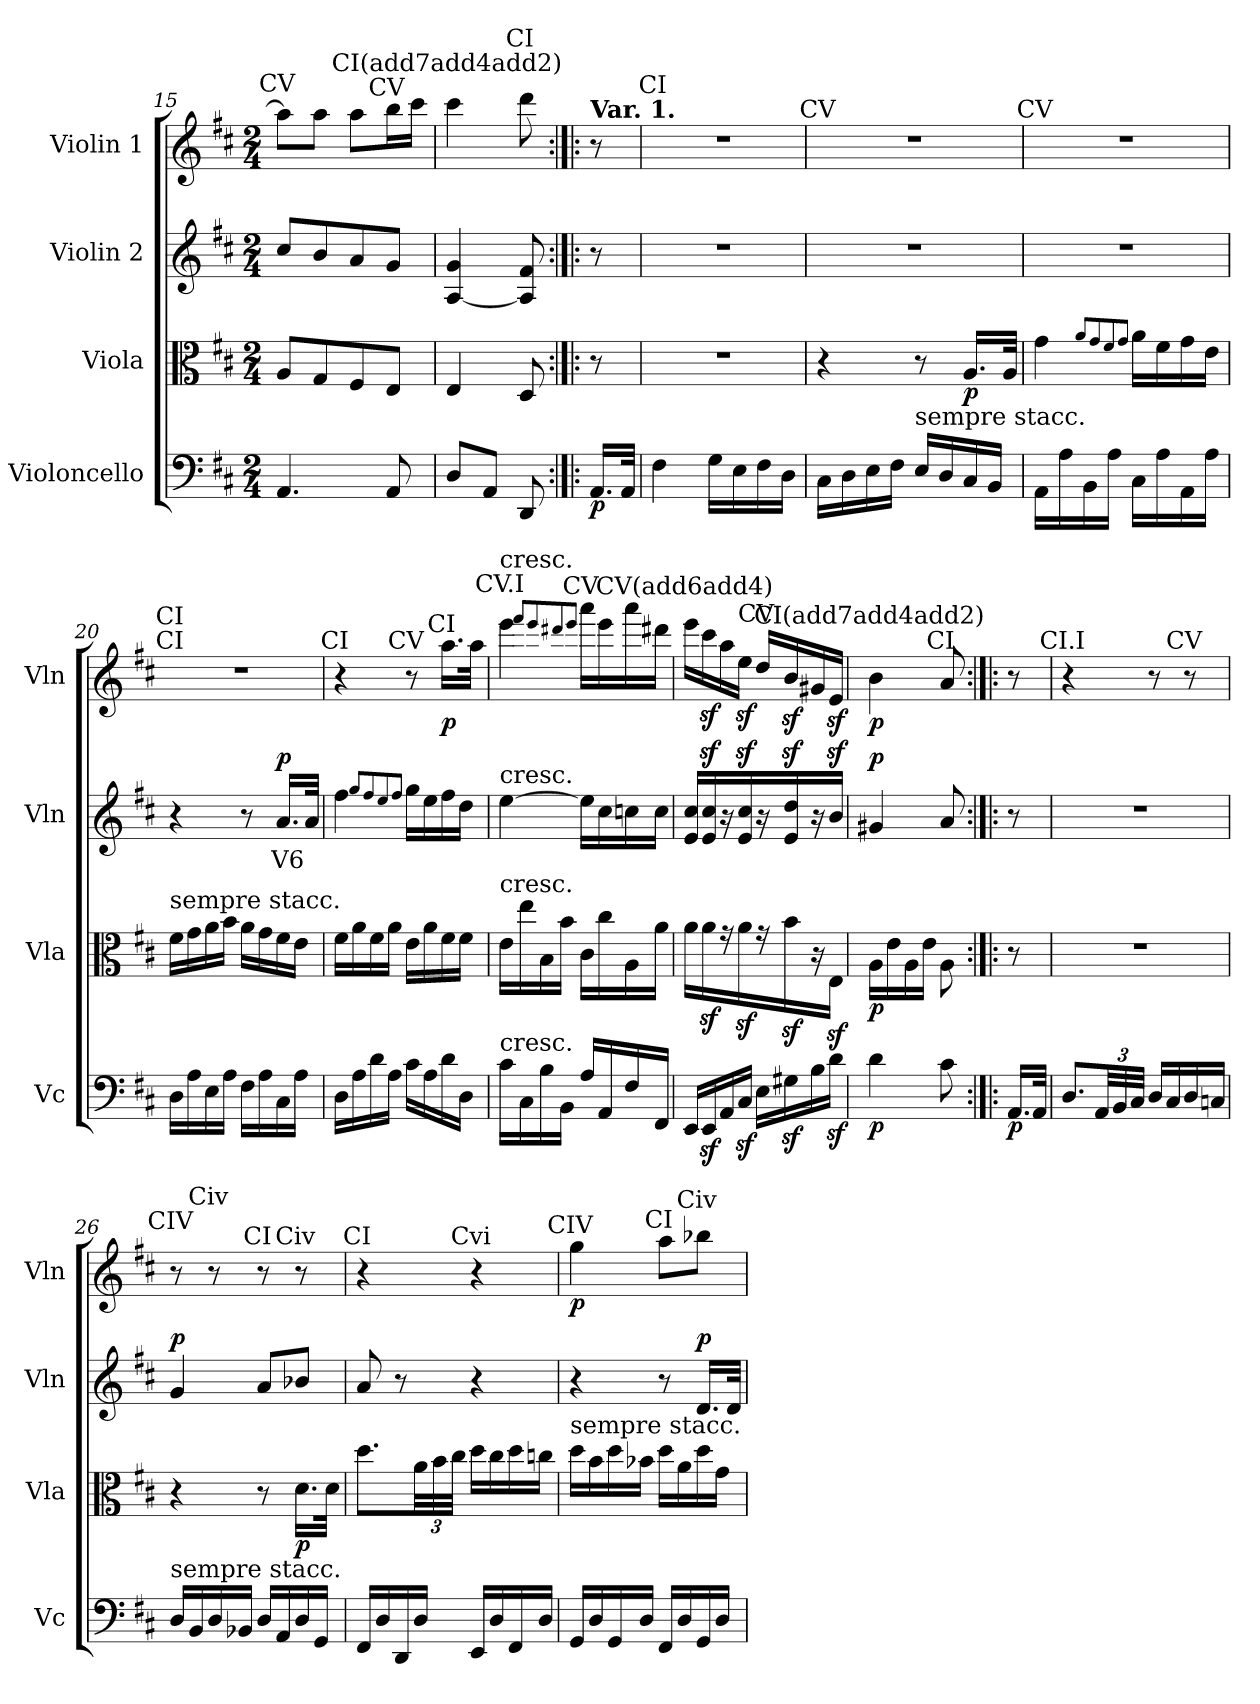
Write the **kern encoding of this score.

**kern	**dynam	**kern	**dynam	**kern	**text	**dynam	**kern	**dynam
*part4	*part4	*part3	*part3	*part2	*part2	*part2	*part1	*part1
*staff4	*staff4	*staff3	*staff3	*staff2	*staff2	*staff2	*staff1	*staff1
*I"Violoncello	*	*I"Viola	*	*I"Violin 2	*	*	*I"Violin 1	*
*I'Vc	*	*I'Vla	*	*I'Vln	*	*	*I'Vln	*
*clefF4	*	*clefC3	*	*clefG2	*	*	*clefG2	*
*k[f#c#]	*	*k[f#c#]	*	*k[f#c#]	*	*	*k[f#c#]	*
*D:	*	*D:	*	*D:	*	*	*D:	*
*M2/4	*	*M2/4	*	*M2/4	*	*	*M2/4	*
=15	=15	=15	=15	=15	=15	=15	=15	=15
!	!	!	!	!	!	!	!LO:TX:a:cj:t=CV	!
4.AA/	.	8A/L	.	8cc#/L	.	.	8aa\L]	.
.	.	8G/	.	8b/	.	.	8aa\J	.
.	.	8F#/	.	8a/	.	.	8aa\L	.
!	!	!	!	!	!	!	!LO:TX:a:cj:t=CV	!
8AA/	.	8E/J	.	8g/J	.	.	16bb\L	.
.	.	.	.	.	.	.	16ccc#\JJ	.
=16	=16	=16	=16	=16	=16	=16	=16	=16
!	!	!	!	!	!	!	!LO:TX:a:cj:t=CI(add7add4add2)	!
8D/L	.	4E/	.	[4A/ 4g/	.	.	4ccc#\	.
8AA/J	.	.	.	.	.	.	.	.
!	!	!	!	!	!	!	!LO:TX:a:cj:t=CI	!
8DD/	.	8D/	.	8A/] 8f#/	.	.	8ddd\	.
=16X2:|!|:	=16X2:|!|:	=16X2:|!|:	=16X2:|!|:	=16X2:|!|:	=16X2:|!|:	=16X2:|!|:	=16X2:|!|:	=16X2:|!|:
!	!	!	!	!	!	!	!LO:TX:a:B:t=Var. 1.	!
!	!LO:DY:b	!	!	!	!	!	!	!
16.AA/LL	p	8r	.	8r	.	.	8r	.
32AA/JJk	.	.	.	.	.	.	.	.
!!LO:PB:g=z
=17	=17	=17	=17	=17	=17	=17	=17	=17
!	!	!	!	!	!	!	!LO:TX:a:cj:t=CI	!
4F#\	.	2r	.	2r	.	.	2r	.
16G\LL	.	.	.	.	.	.	.	.
16E\	.	.	.	.	.	.	.	.
16F#\	.	.	.	.	.	.	.	.
16D\JJ	.	.	.	.	.	.	.	.
!!LO:PB:g=z
=18	=18	=18	=18	=18	=18	=18	=18	=18
!	!	!	!	!	!	!	!LO:TX:a:cj:t=CV	!
16C#\LL	.	4r	.	2r	.	.	2r	.
16D\	.	.	.	.	.	.	.	.
16E\	.	.	.	.	.	.	.	.
16F#\JJ	.	.	.	.	.	.	.	.
!LO:TX:a:t=sempre stacc.	!	!	!	!	!	!	!	!
16E/LL	.	8r	.	.	.	.	.	.
16D/	.	.	.	.	.	.	.	.
!	!	!	!LO:DY:b	!	!	!	!	!
16C#/	.	16.A/LL	p	.	.	.	.	.
16BB/JJ	.	.	.	.	.	.	.	.
.	.	32A/JJk	.	.	.	.	.	.
=19	=19	=19	=19	=19	=19	=19	=19	=19
!	!	!	!	!	!	!	!LO:TX:a:cj:t=CV	!
16AA\LL	.	4g\	.	2r	.	.	2r	.
16A\	.	.	.	.	.	.	.	.
16BB\	.	.	.	.	.	.	.	.
16A\JJ	.	.	.	.	.	.	.	.
.	.	8qa/L	.	.	.	.	.	.
.	.	8qg/	.	.	.	.	.	.
.	.	8qf#/	.	.	.	.	.	.
.	.	8qg/J	.	.	.	.	.	.
16C#\LL	.	16a\LL	.	.	.	.	.	.
16A\	.	16f#\	.	.	.	.	.	.
16AA\	.	16g\	.	.	.	.	.	.
16A\JJ	.	16e\JJ	.	.	.	.	.	.
=20	=20	=20	=20	=20	=20	=20	=20	=20
!	!	!	!	!	!	!	!LO:TX:a:cj:t=CI	!
!	!	!	!	!	!	!	!LO:TX:a:cj:t=CI	!
!	!	!LO:TX:a:t=sempre stacc.	!	!	!	!	!	!
16D\LL	.	16f#\LL	.	4r	.	.	2r	.
16A\	.	16g\	.	.	.	.	.	.
16E\	.	16a\	.	.	.	.	.	.
16A\JJ	.	16b\JJ	.	.	.	.	.	.
16F#\LL	.	16a\LL	.	8r	.	.	.	.
16A\	.	16g\	.	.	.	.	.	.
!	!	!	!	!	!LO:LY:b	!LO:DY:b	!	!
16C#\	.	16f#\	.	16.a/LL	V6	p	.	.
16A\JJ	.	16e\JJ	.	.	.	.	.	.
.	.	.	.	32a/JJk	.	.	.	.
=21	=21	=21	=21	=21	=21	=21	=21	=21
!	!	!	!	!	!	!	!LO:TX:a:cj:t=CI	!
16D\LL	.	16f#\LL	.	4ff#\	.	.	4r	.
16A\	.	16a\	.	.	.	.	.	.
16d\	.	16f#\	.	.	.	.	.	.
16A\JJ	.	16a\JJ	.	.	.	.	.	.
.	.	.	.	8qgg/L	.	.	.	.
.	.	.	.	8qff#/	.	.	.	.
.	.	.	.	8qee/	.	.	.	.
.	.	.	.	8qff#/J	.	.	.	.
!	!	!	!	!	!	!	!LO:TX:a:cj:t=CV	!
16c#\LL	.	16e\LL	.	16gg\LL	.	.	8r	.
16A\	.	16a\	.	16ee\	.	.	.	.
!	!	!	!	!	!	!	!LO:TX:a:cj:t=CI	!
!	!	!	!	!	!	!	!	!LO:DY:b
16d\	.	16f#\	.	16ff#\	.	.	16.aa\LL	p
16D\JJ	.	16f#\JJ	.	16dd\JJ	.	.	.	.
.	.	.	.	.	.	.	32aa\JJk	.
!!LO:LB:g=z
=22	=22	=22	=22	=22	=22	=22	=22	=22
!	!	!	!	!	!	!	!LO:TX:a:cj:t=CV.I	!
!	!	!	!	!	!	!	!LO:TX:a:t=cresc.	!
!	!	!	!	!LO:TX:a:t=cresc.	!	!	!	!
!	!	!LO:TX:a:t=cresc.	!	!	!	!	!	!
!LO:TX:a:t=cresc.	!	!	!	!	!	!	!	!
16c#\LL	.	16e\LL	.	[4ee\	.	.	4eee\	.
16C#\	.	16ee\	.	.	.	.	.	.
16B\	.	16B\	.	.	.	.	.	.
16BB\JJ	.	16b\JJ	.	.	.	.	.	.
.	.	.	.	.	.	.	8qfff#/L	.
.	.	.	.	.	.	.	8qeee/	.
.	.	.	.	.	.	.	8qddd#X/	.
.	.	.	.	.	.	.	8qeee/J	.
!	!	!	!	!	!	!	!LO:TX:a:cj:t=CV	!
16A/LL	.	16c#\LL	.	16ee\LL]	.	.	16aaa\LL	.
16AA/	.	16cc#\	.	16cc#\	.	.	16eee\	.
16F#/	.	16A\	.	16ccn\	.	.	16aaa\	.
16FF#/JJ	.	16a\JJ	.	16cc\JJ	.	.	16ddd#\JJ	.
=23	=23	=23	=23	=23	=23	=23	=23	=23
!	!	!	!	!	!	!	!LO:TX:a:cj:t=CV(add6add4)	!
16EE/LL	.	16a\LL	.	16e/ 16cc#/LL	.	.	16eee\LL	.
16EEz</	.	16az<\J	.	16e/z< 16cc#/z<J	.	.	16ccc#z<\	.
16AA/	.	16r	.	16r	.	.	16aa\	.
16C#z</JJ	.	16az<\k	.	16e/z< 16cc#/z<k	.	.	16eez<\JJ	.
!	!	!	!	!	!	!	!LO:TX:a:cj:t=CV	!
16E\LL	.	16r	.	16r	.	.	16dd/LL	.
16G#Xz<\	.	16bz<\k	.	16e/z< 16dd/z<k	.	.	16bz</	.
16B\	.	16r	.	16r	.	.	16g#X/	.
16dz<\JJ	.	16Ez<\Jk	.	16bz</Jk	.	.	16ez</JJ	.
=24	=24	=24	=24	=24	=24	=24	=24	=24
!	!	!	!	!	!	!	!LO:TX:a:cj:t=CI(add7add4add2)	!
!	!LO:DY:b	!	!LO:DY:b	!	!	!LO:DY:b	!	!LO:DY:b
4d\	p	16A\LL	p	4g#X/	.	p	4b\	p
.	.	16e\	.	.	.	.	.	.
.	.	16A\	.	.	.	.	.	.
.	.	16e\JJ	.	.	.	.	.	.
!	!	!	!	!	!	!	!LO:TX:a:cj:t=CI	!
8c#\	.	8A\	.	8a/	.	.	8a/	.
=24X3:|!|:	=24X3:|!|:	=24X3:|!|:	=24X3:|!|:	=24X3:|!|:	=24X3:|!|:	=24X3:|!|:	=24X3:|!|:	=24X3:|!|:
!	!LO:DY:b	!	!	!	!	!	!	!
16.AA/LL	p	8r	.	8r	.	.	8r	.
32AA/JJk	.	.	.	.	.	.	.	.
!!LO:PB:g=z
=25	=25	=25	=25	=25	=25	=25	=25	=25
!	!	!	!	!	!	!	!LO:TX:a:cj:t=CI.I	!
8.D/L	.	2r	.	2r	.	.	4r	.
*Xbrackettup	*	*	*	*	*	*	*	*
48AA/LL	.	.	.	.	.	.	.	.
48BB/	.	.	.	.	.	.	.	.
48C#/JJJ	.	.	.	.	.	.	.	.
16D/LL	.	.	.	.	.	.	8r	.
16C#/	.	.	.	.	.	.	.	.
!	!	!	!	!	!	!	!LO:TX:a:cj:t=CV	!
16D/	.	.	.	.	.	.	8r	.
16Cn/JJ	.	.	.	.	.	.	.	.
!!LO:LB:g=z
=26	=26	=26	=26	=26	=26	=26	=26	=26
!	!	!	!	!	!	!	!LO:TX:a:cj:t=CIV	!
!LO:TX:a:t=sempre stacc.	!	!	!	!	!	!	!	!
!	!	!	!	!	!	!LO:DY:b	!	!
16D/LL	.	4r	.	4g/	.	p	8r	.
16BB/	.	.	.	.	.	.	.	.
!	!	!	!	!	!	!	!LO:TX:a:cj:t=Civ	!
16D/	.	.	.	.	.	.	8r	.
16BB-X/JJ	.	.	.	.	.	.	.	.
!	!	!	!	!	!	!	!LO:TX:a:cj:t=CI	!
16D/LL	.	8r	.	8a/L	.	.	8r	.
16AA/	.	.	.	.	.	.	.	.
!	!	!	!	!	!	!	!LO:TX:a:cj:t=Civ	!
!	!	!	!LO:DY:b	!	!	!	!	!
16D/	.	16.d\LL	p	8b-X/J	.	.	8r	.
16GG/JJ	.	.	.	.	.	.	.	.
.	.	32d\JJk	.	.	.	.	.	.
=27	=27	=27	=27	=27	=27	=27	=27	=27
!	!	!	!	!	!	!	!LO:TX:a:cj:t=CI	!
16FF#/LL	.	8.dd\L	.	8a/	.	.	4r	.
16D/	.	.	.	.	.	.	.	.
16DD/	.	.	.	8r	.	.	.	.
*	*	*Xbrackettup	*	*	*	*	*	*
16D/JJ	.	48a\LL	.	.	.	.	.	.
.	.	48b\	.	.	.	.	.	.
.	.	48cc#\JJJ	.	.	.	.	.	.
!	!	!	!	!	!	!	!LO:TX:a:cj:t=Cvi	!
16EE/LL	.	16dd\LL	.	4r	.	.	4r	.
16D/	.	16cc#\	.	.	.	.	.	.
16FF#/	.	16dd\	.	.	.	.	.	.
16D/JJ	.	16ccn\JJ	.	.	.	.	.	.
=28	=28	=28	=28	=28	=28	=28	=28	=28
!	!	!	!	!	!	!	!LO:TX:a:cj:t=CIV	!
!	!	!LO:TX:a:t=sempre stacc.	!	!	!	!	!	!
!	!	!	!	!	!	!	!	!LO:DY:b
16GG/LL	.	16dd\LL	.	4r	.	.	4gg\	p
16D/	.	16b\	.	.	.	.	.	.
16GG/	.	16dd\	.	.	.	.	.	.
16D/JJ	.	16b-X\JJ	.	.	.	.	.	.
!	!	!	!	!	!	!	!LO:TX:a:cj:t=CI	!
16FF#/LL	.	16dd\LL	.	8r	.	.	8aa\L	.
16D/	.	16a\	.	.	.	.	.	.
!	!	!	!	!	!	!	!LO:TX:a:cj:t=Civ	!
!	!	!	!	!	!	!LO:DY:b	!	!
16GG/	.	16dd\	.	16.d/LL	.	p	8bb-X\J	.
16D/JJ	.	16g\JJ	.	.	.	.	.	.
.	.	.	.	32d/JJk	.	.	.	.
=	=	=	=	=	=	=	=	=
*-	*-	*-	*-	*-	*-	*-	*-	*-
